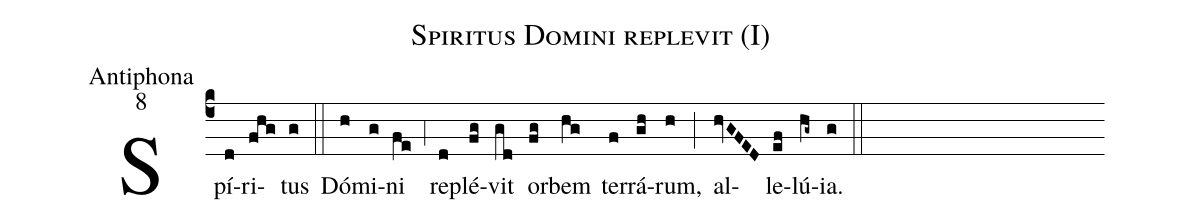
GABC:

name:Spiritus Domini replevit (I);
office-part:Antiphona;
mode:8;
%%
(c4) Spí(d)ri(fhg)tus(g) (::) Dó(h)mi(g)ni(fe) (;4) re(d)plé(fg)vit(gd) or(fg)bem(hg) ter(f)rá(gh)rum,(h) (;) al(hvGFED)le(ef)lú(hg~)ia.(g) (::)
